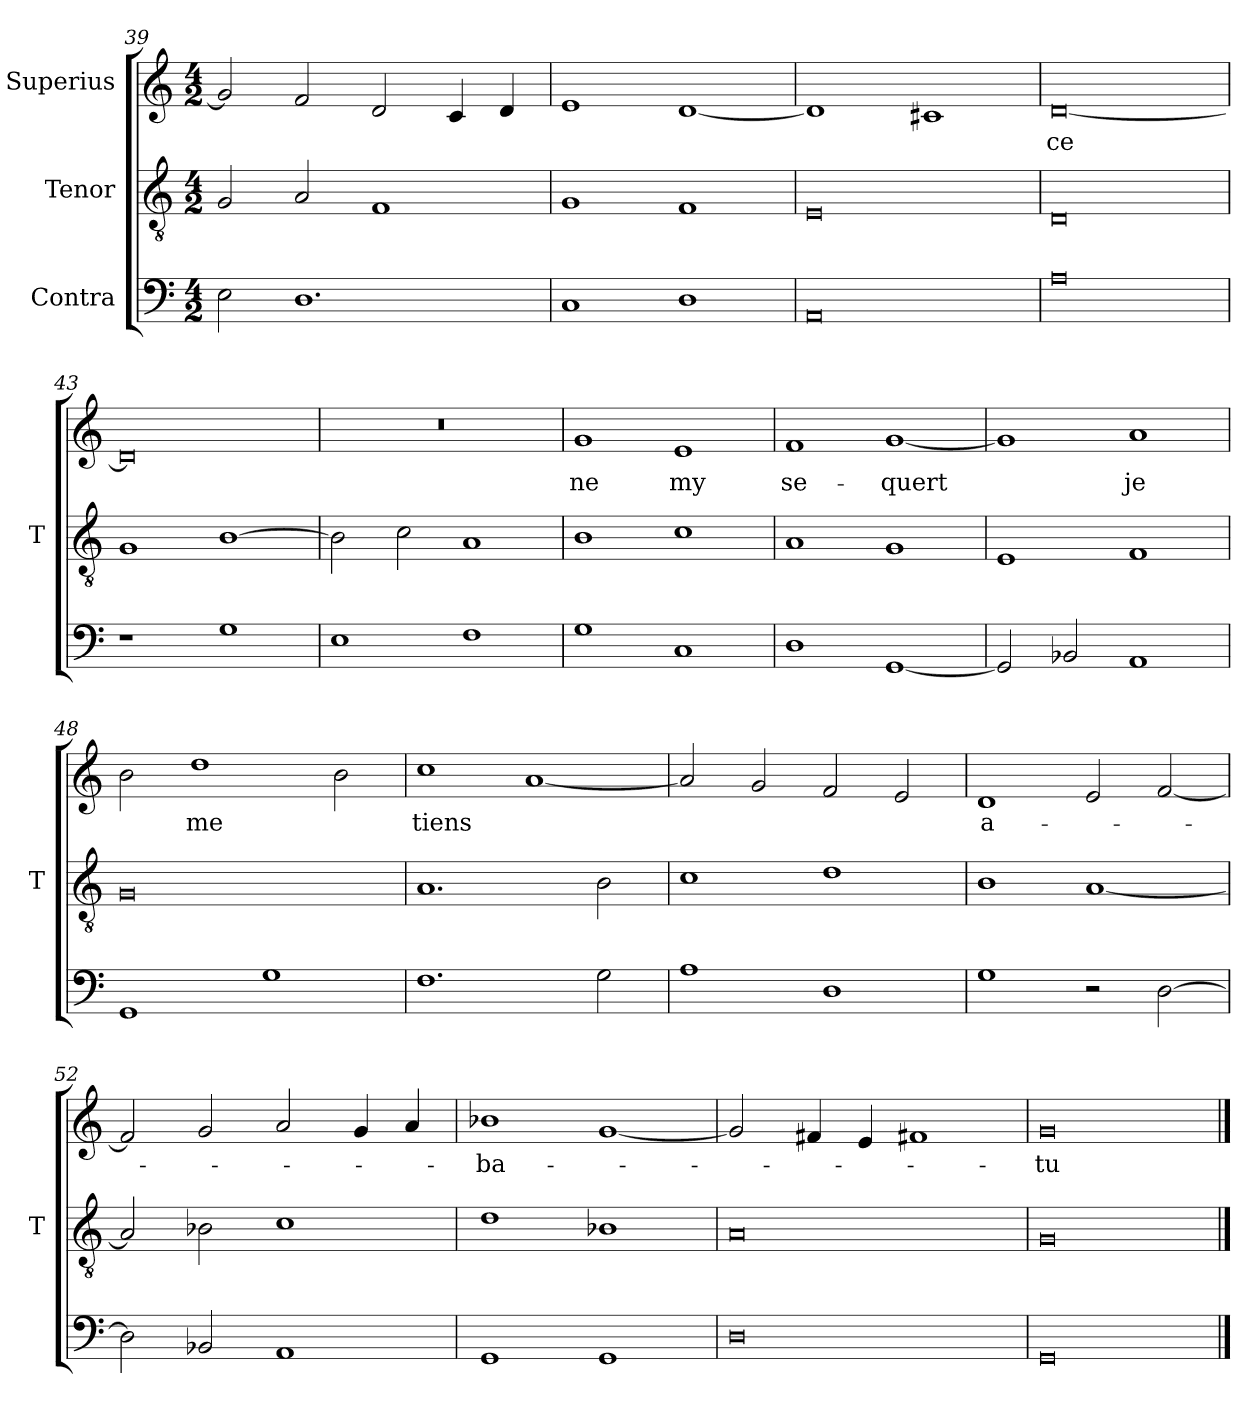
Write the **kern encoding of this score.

**kern	**kern	**kern	**text
*part3	*part2	*part1	*part1
*staff3	*staff2	*staff1	*staff1
*I"Contra	*I"Tenor	*I"Superius	*
*	*I'T	*	*
*clefF4	*clefGv2	*clefG2	*
*M4/2	*M4/2	*M4/2	*
=39	=39	=39	=39
2E	2G	2g]	.
1.D	2A	2f	.
.	1F	2d	.
.	.	4c	.
.	.	4d	.
=40	=40	=40	=40
1C	1G	1e	.
1D	1F	[1d	.
=41	=41	=41	=41
0AA	0E	1d]	.
.	.	1c#X	.
=42	=42	=42	=42
0A	0D	[0d	-ce
=43	=43	=43	=43
1r	1G	0d]	.
1G	[1B	.	.
=44	=44	=44	=44
1E	2B]	0r	.
.	2c	.	.
1F	1A	.	.
=45	=45	=45	=45
1G	1B	1g	-ne
1C	1c	1e	-my
=46	=46	=46	=46
1D	1A	1f	se-
[1GG	1G	[1g	-quert
=47	=47	=47	=47
2GG]	1E	1g]	.
2BB-X	.	.	.
1AA	1F	1a	-je
=48	=48	=48	=48
1GG	0G	2b	.
.	.	1dd	-me
1G	.	.	.
.	.	2b	.
=49	=49	=49	=49
1.F	1.A	1cc	-tiens
.	.	[1a	.
2G	2B	.	.
=50	=50	=50	=50
1A	1c	2a]	.
.	.	2g	.
1D	1d	2f	.
.	.	2e	.
=51	=51	=51	=51
1G	1B	1d	a-
2r	[1A	2e	.
[2D	.	[2f	.
=52	=52	=52	=52
2D]	2A]	2f]	.
2BB-X	2B-X	2g	.
1AA	1c	2a	.
.	.	4g	.
.	.	4a	.
=53	=53	=53	=53
1GG	1d	1b-X	-ba-
1GG	1B-X	[1g	.
=54	=54	=54	=54
0D	0A	2g]	.
.	.	4f#X	.
.	.	4e	.
.	.	1f#X	.
=55	=55	=55	=55
0GG	0G	0g	-tu
==	==	==	==
*-	*-	*-	*-
